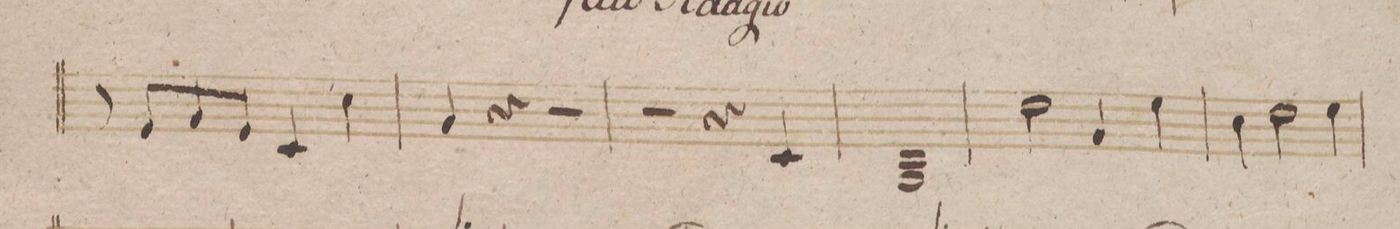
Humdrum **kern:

**kern	**dynam
*I"Corno 2do in F.	*
*clefG2	*
*k[b-]	*
*met(c)	*
*M4/4	*
8r	.
8A/L	.
8c/	.
8A/J	.
4F/	.
4f\	.
=232	=232
4c/	.
4r	.
2r	.
=233	=233
2r	.
4r	.
4F/	.
=234	=234
1C	.
=235	=235
2g\	.
4c/	.
4a\	.
=236	=236
4f\	.
2g\	.
4a\	.
=237	=237
*-	*-
